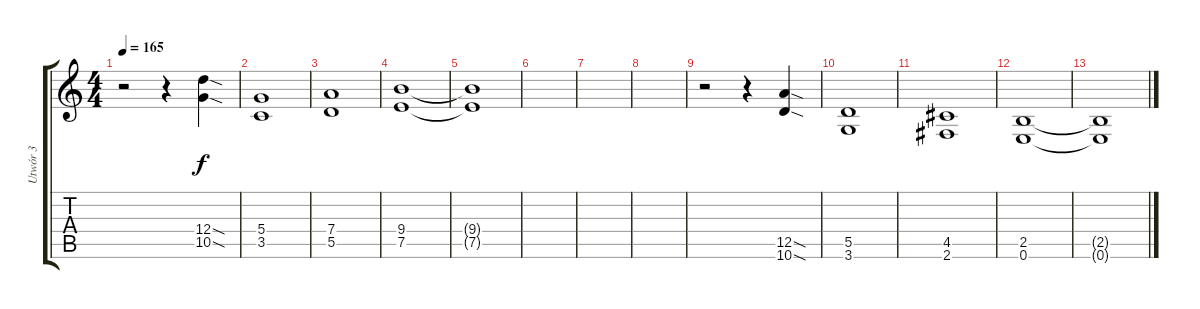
\track ("Utwór 3" "Utwór 3") {instrument distortionguitar}
\staff {score tabs}
\tuning (E4 B3 G3 D3 A2 E2) {hide}
\ts (4 4)
\tempo 165
\clef g2
\ks c
r.2{dy f} r.4 (12.4{sod} 10.5{sod}).4 |
(5.4 3.5).1 |
(7.4 5.5).1 |
(9.4 7.5).1 |
(9.4{t} 7.5{t}).1 |
|
|
|
r.2 r.4 (12.5{sod} 10.6{sod}).4 |
(5.5 3.6).1 |
(4.5 2.6).1 |
(2.5 0.6).1 |
(2.5{t} 0.6{t}).1
